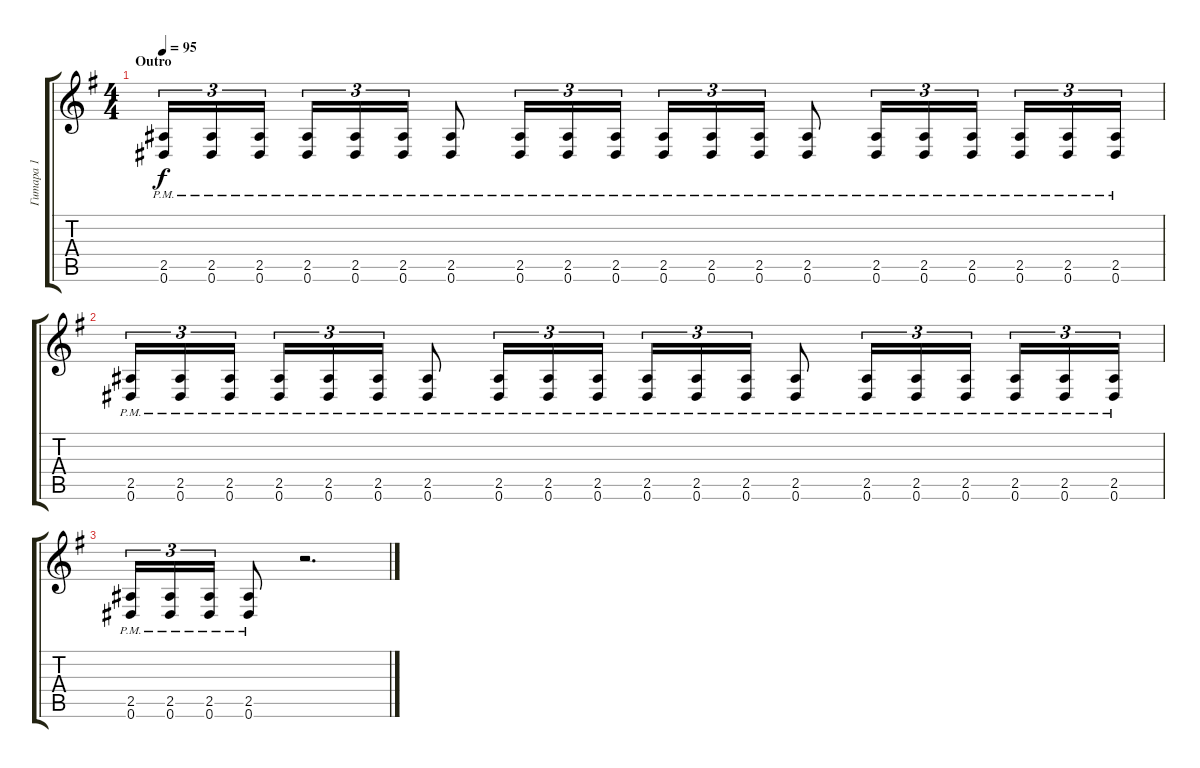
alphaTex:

\track ("Гитара 1" "Гитара 1") {instrument distortionguitar}
\staff {score tabs}
\tuning (Eb4 Bb3 Gb3 Db3 Ab2 Eb2) {hide}
\ts (4 4)
\section ("" "Outro")
\tempo 95
\clef g2
\ks eminor
(2.5{pm} 0.6{pm}).16{tu (3 2) dy f} (2.5{pm} 0.6{pm}).16{tu (3 2)} (2.5{pm} 0.6{pm}).16{tu (3 2) beam splitsecondary} (2.5{pm} 0.6{pm}).16{tu (3 2)} (2.5{pm} 0.6{pm}).16{tu (3 2)} (2.5{pm} 0.6{pm}).16{tu (3 2)} (2.5{pm} 0.6{pm}).8 (2.5{pm} 0.6{pm}).16{tu (3 2)} (2.5{pm} 0.6{pm}).16{tu (3 2)} (2.5{pm} 0.6{pm}).16{tu (3 2)} (2.5{pm} 0.6{pm}).16{tu (3 2)} (2.5{pm} 0.6{pm}).16{tu (3 2)} (2.5{pm} 0.6{pm}).16{tu (3 2)} (2.5{pm} 0.6{pm}).8 (2.5{pm} 0.6{pm}).16{tu (3 2)} (2.5{pm} 0.6{pm}).16{tu (3 2)} (2.5{pm} 0.6{pm}).16{tu (3 2) beam splitsecondary} (2.5{pm} 0.6{pm}).16{tu (3 2)} (2.5{pm} 0.6{pm}).16{tu (3 2)} (2.5{pm} 0.6{pm}).16{tu (3 2)} |
(2.5{pm} 0.6{pm}).16{tu (3 2)} (2.5{pm} 0.6{pm}).16{tu (3 2)} (2.5{pm} 0.6{pm}).16{tu (3 2) beam splitsecondary} (2.5{pm} 0.6{pm}).16{tu (3 2)} (2.5{pm} 0.6{pm}).16{tu (3 2)} (2.5{pm} 0.6{pm}).16{tu (3 2)} (2.5{pm} 0.6{pm}).8 (2.5{pm} 0.6{pm}).16{tu (3 2)} (2.5{pm} 0.6{pm}).16{tu (3 2)} (2.5{pm} 0.6{pm}).16{tu (3 2)} (2.5{pm} 0.6{pm}).16{tu (3 2)} (2.5{pm} 0.6{pm}).16{tu (3 2)} (2.5{pm} 0.6{pm}).16{tu (3 2)} (2.5{pm} 0.6{pm}).8 (2.5{pm} 0.6{pm}).16{tu (3 2)} (2.5{pm} 0.6{pm}).16{tu (3 2)} (2.5{pm} 0.6{pm}).16{tu (3 2) beam splitsecondary} (2.5{pm} 0.6{pm}).16{tu (3 2)} (2.5{pm} 0.6{pm}).16{tu (3 2)} (2.5{pm} 0.6{pm}).16{tu (3 2)} |
(2.5{pm} 0.6{pm}).16{tu (3 2)} (2.5{pm} 0.6{pm}).16{tu (3 2)} (2.5{pm} 0.6{pm}).16{tu (3 2)} (2.5{pm} 0.6{pm}).8 r.2{d}
